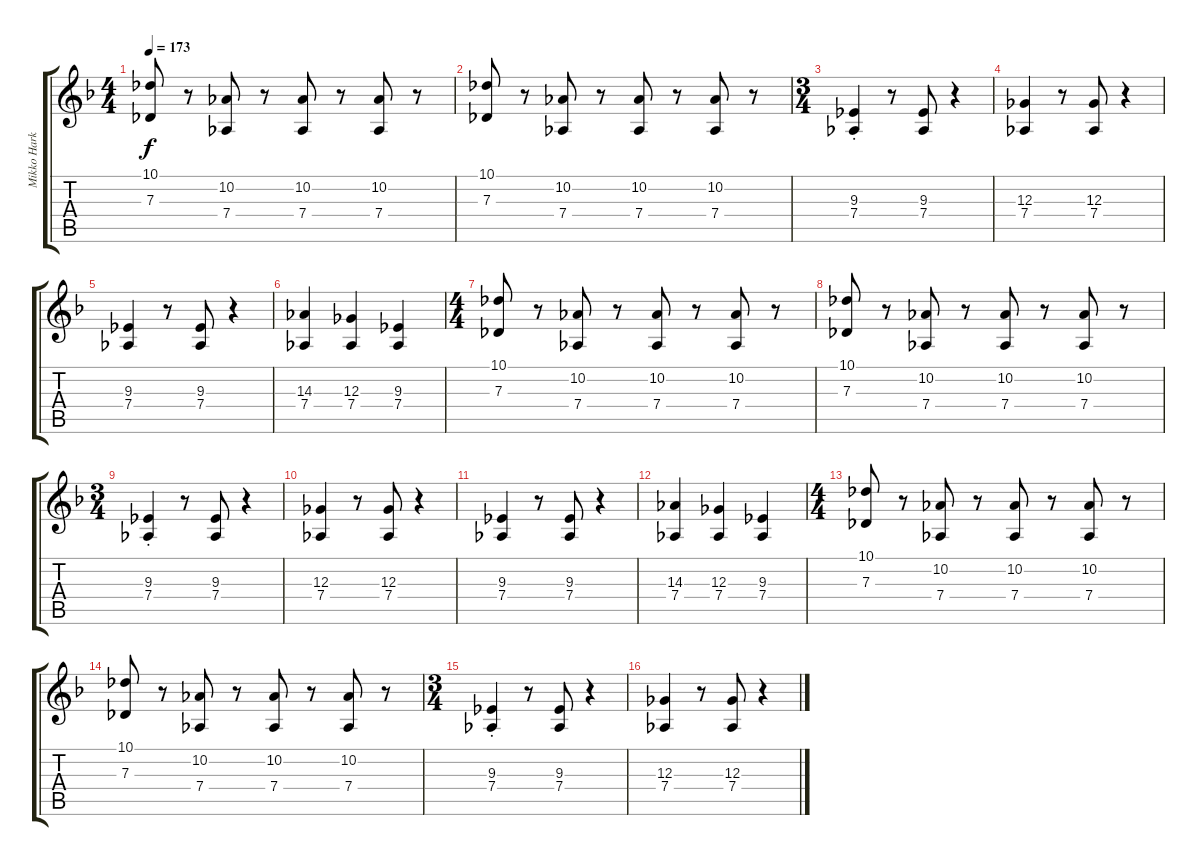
\track ("Mikko Harkin - Keyboard I (Layer)" "Mikko Hark") {instrument harpsichord}
\staff {score tabs}
\tuning (Eb4 Bb3 Gb3 Db3 Ab2 Eb2) {hide}
\ts (4 4)
\tempo 173
\clef g2
\ks dminor
(10.1 7.3).8{dy f} r.8 (10.2 7.4).8 r.8 (10.2 7.4).8 r.8 (10.2 7.4).8 r.8 |
(10.1 7.3).8 r.8 (10.2 7.4).8 r.8 (10.2 7.4).8 r.8 (10.2 7.4).8 r.8 |
\ts (3 4)
(9.3{st} 7.4).4 r.8 (9.3 7.4).8 r.4 |
(12.3 7.4).4 r.8 (12.3 7.4).8 r.4 |
(9.3 7.4).4 r.8 (9.3 7.4).8 r.4 |
(14.3 7.4).4 (12.3 7.4).4 (9.3 7.4).4 |
\ts (4 4)
(10.1 7.3).8 r.8 (10.2 7.4).8 r.8 (10.2 7.4).8 r.8 (10.2 7.4).8 r.8 |
(10.1 7.3).8 r.8 (10.2 7.4).8 r.8 (10.2 7.4).8 r.8 (10.2 7.4).8 r.8 |
\ts (3 4)
(9.3{st} 7.4).4 r.8 (9.3 7.4).8 r.4 |
(12.3 7.4).4 r.8 (12.3 7.4).8 r.4 |
(9.3 7.4).4 r.8 (9.3 7.4).8 r.4 |
(14.3 7.4).4 (12.3 7.4).4 (9.3 7.4).4 |
\ts (4 4)
(10.1 7.3).8 r.8 (10.2 7.4).8 r.8 (10.2 7.4).8 r.8 (10.2 7.4).8 r.8 |
(10.1 7.3).8 r.8 (10.2 7.4).8 r.8 (10.2 7.4).8 r.8 (10.2 7.4).8 r.8 |
\ts (3 4)
(9.3{st} 7.4).4 r.8 (9.3 7.4).8 r.4 |
(12.3 7.4).4 r.8 (12.3 7.4).8 r.4
